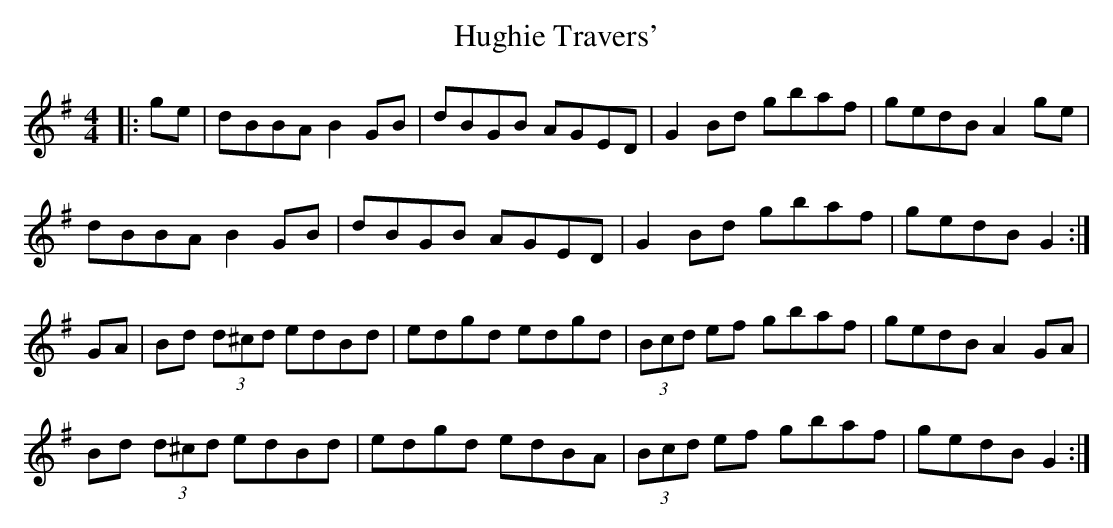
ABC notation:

X:1
T: Hughie Travers'
M: 4/4
L: 1/8
K: Gmaj
|:ge|dBBA B2 GB|dBGB AGED|G2 Bd gbaf|gedB A2 ge|
dBBA B2 GB|dBGB AGED|G2 Bd gbaf|gedB G2:|
GA|Bd (3d^cd edBd|edgd edgd|(3Bcd ef gbaf|gedB A2 GA|
Bd (3d^cd edBd|edgd edBA|(3Bcd ef gbaf|gedB G2:|
